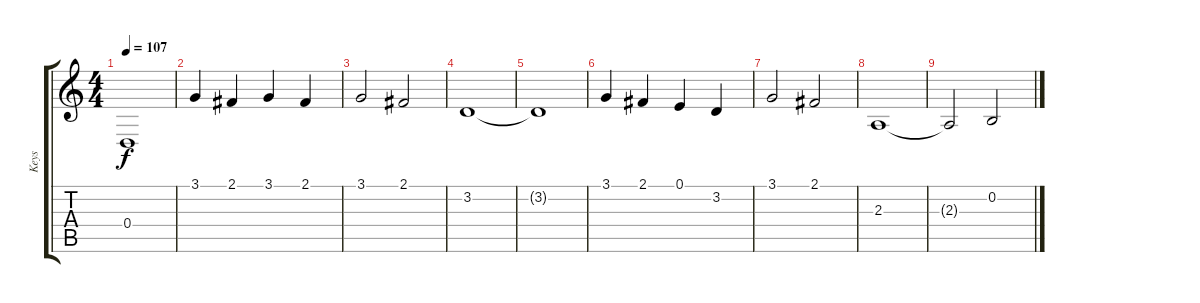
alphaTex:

\track ("Keys" "Keys") {instrument stringensemble1}
\staff {score tabs}
\tuning (E4 B3 G3 D3 A2 E2) {hide}
\ts (4 4)
\tempo 107
\clef g2
\ks c
0.4{t}.1{dy f} |
3.1.4 2.1.4 3.1.4 2.1.4 |
3.1.2 2.1.2 |
3.2.1 |
3.2{t}.1 |
3.1.4 2.1.4 0.1.4 3.2.4 |
3.1.2 2.1.2 |
2.3.1 |
2.3{t}.2 0.2.2
